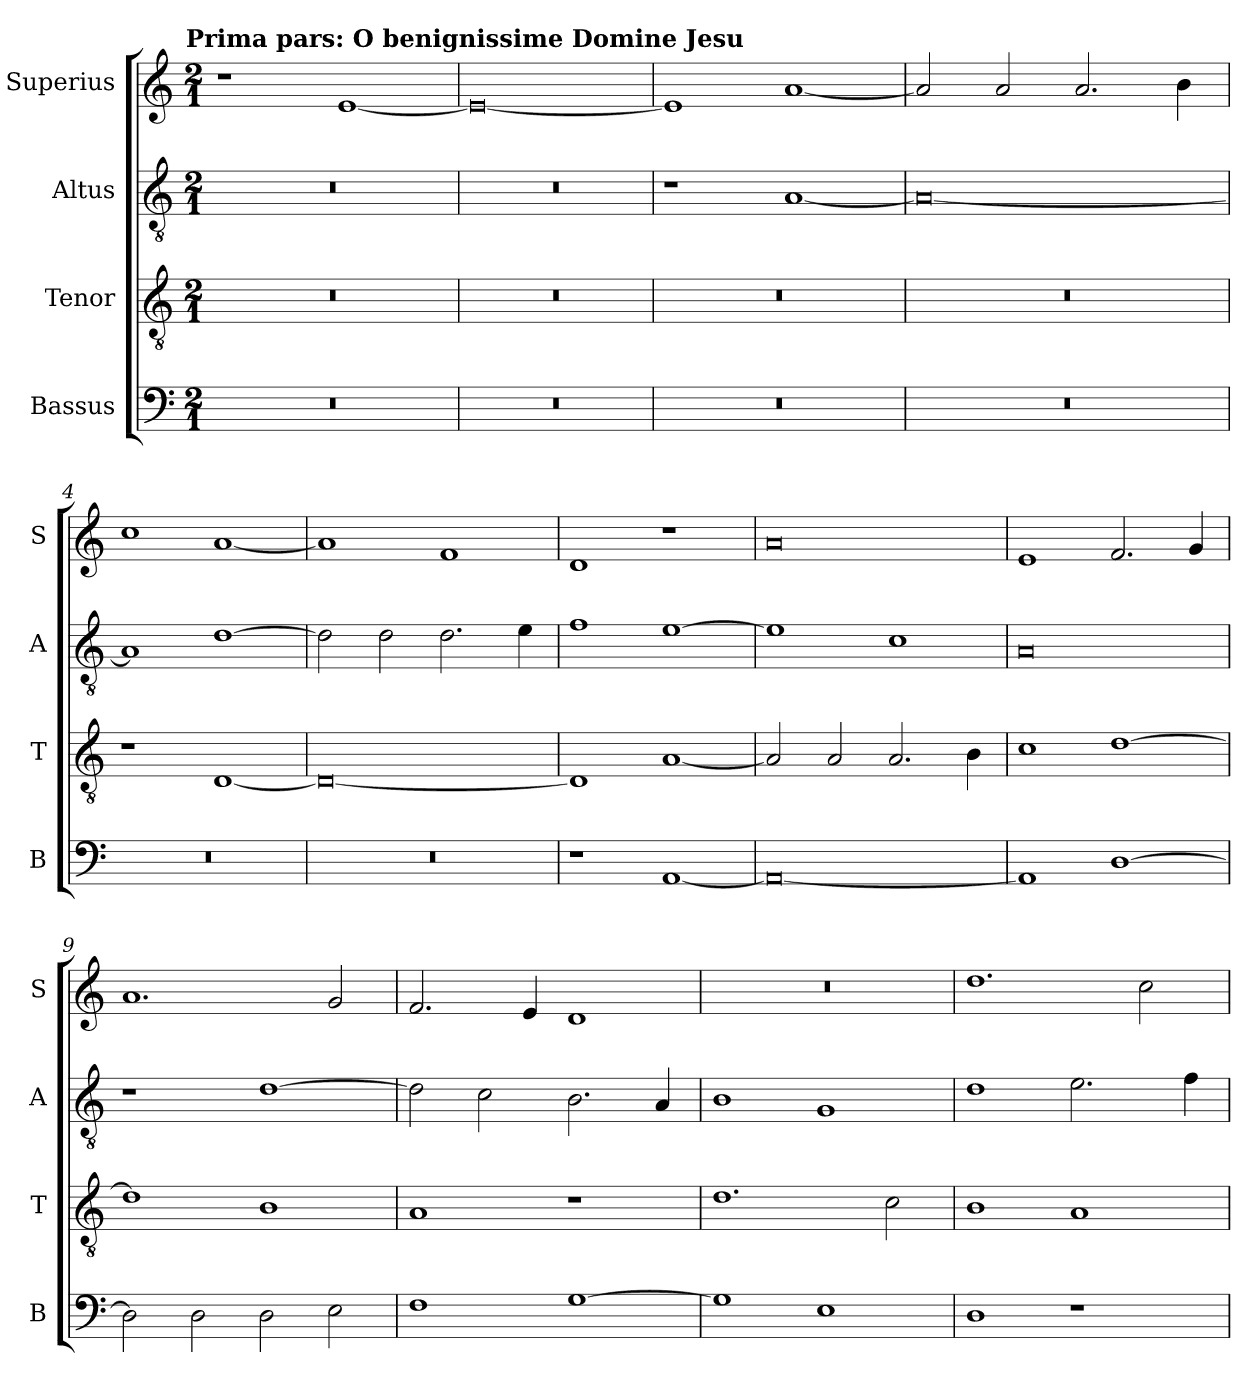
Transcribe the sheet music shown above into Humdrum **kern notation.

**kern	**kern	**kern	**kern
*part4	*part3	*part2	*part1
*staff4	*staff3	*staff2	*staff1
*I"Bassus	*I"Tenor	*I"Altus	*I"Superius
*I'B	*I'T	*I'A	*I'S
*clefF4	*clefGv2	*clefGv2	*clefG2
*k[]	*k[]	*k[]	*k[]
*C:	*C:	*C:	*C:
!!LO:TX:omd:t=Prima pars&colon; O benignissime Domine Jesu
*M2/1	*M2/1	*M2/1	*M2/1
=	=	=	=
0r	0r	0r	1r
.	.	.	[1e
=1	=1	=1	=1
0r	0r	0r	0e_
=2	=2	=2	=2
0r	0r	1r	1e]
.	.	[1A	[1a
=3	=3	=3	=3
0r	0r	0A_	2a]
.	.	.	2a
.	.	.	2.a
.	.	.	4b
=4	=4	=4	=4
0r	1r	1A]	1cc
.	[1D	[1d	[1a
=5	=5	=5	=5
0r	0D_	2d]	1a]
.	.	2d	.
.	.	2.d	1f
.	.	4e	.
=6	=6	=6	=6
1r	1D]	1f	1d
[1AA	[1A	[1e	1r
=7	=7	=7	=7
0AA_	2A]	1e]	0a
.	2A	.	.
.	2.A	1c	.
.	4B	.	.
=8	=8	=8	=8
1AA]	1c	0A	1e
[1D	[1d	.	2.f
.	.	.	4g
=9	=9	=9	=9
2D]	1d]	1r	1.a
2D	.	.	.
2D	1B	[1d	.
2E	.	.	2g
=10	=10	=10	=10
1F	1A	2d]	2.f
.	.	2c	.
.	.	.	4e
[1G	1r	2.B	1d
.	.	4A	.
=11	=11	=11	=11
1G]	1.d	1B	0r
1E	.	1G	.
.	2c	.	.
=12	=12	=12	=12
1D	1B	1d	1.dd
1r	1A	2.e	.
.	.	.	2cc
.	.	4f	.
=	=	=	=
*-	*-	*-	*-
